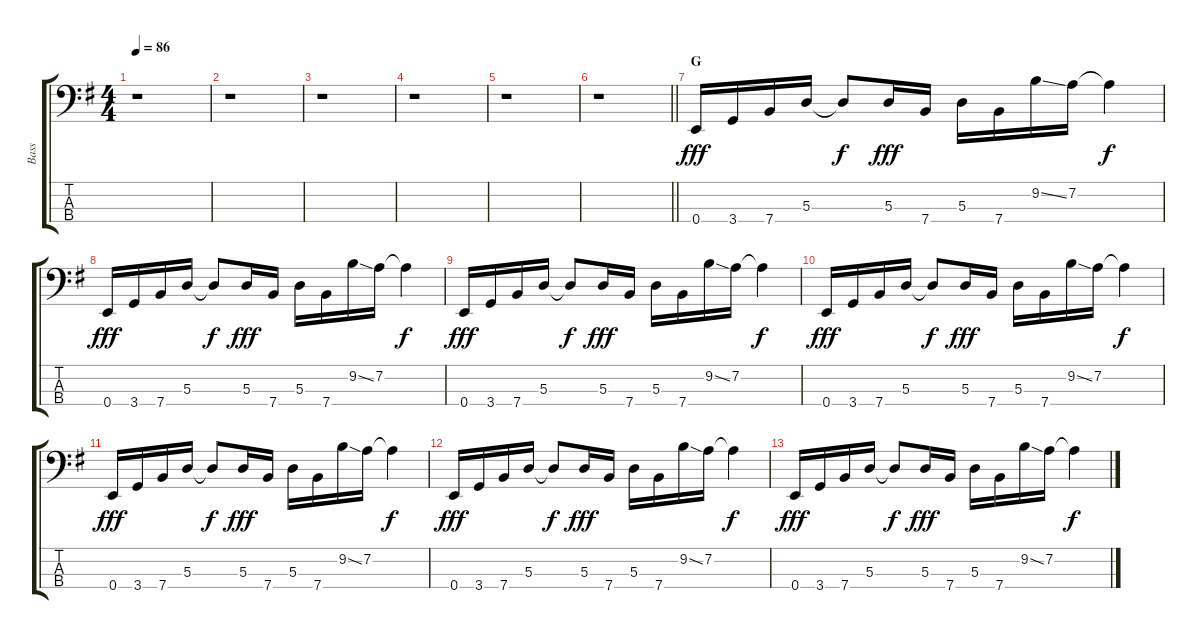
\track ("Bass" "Bass") {instrument overdrivenguitar}
\staff {score tabs}
\tuning (G2 D2 A1 E1) {hide}
\ts (4 4)
\tempo 86
\clef f4
\ks g
r.1{dy f} |
r.1 |
r.1 |
r.1 |
r.1 |
\barLineRight lightlight
r.1 |
\section ("" "G")
0.4.16{dy fff} 3.4.16 7.4.16 5.3.16 5.3{t}.8{dy f} 5.3.16{dy fff} 7.4.16 5.3.16 7.4.16 9.2{ss}.16 7.2.16 7.2{t}.4{dy f} |
0.4.16{dy fff} 3.4.16 7.4.16 5.3.16 5.3{t}.8{dy f} 5.3.16{dy fff} 7.4.16 5.3.16 7.4.16 9.2{ss}.16 7.2.16 7.2{t}.4{dy f} |
0.4.16{dy fff} 3.4.16 7.4.16 5.3.16 5.3{t}.8{dy f} 5.3.16{dy fff} 7.4.16 5.3.16 7.4.16 9.2{ss}.16 7.2.16 7.2{t}.4{dy f} |
0.4.16{dy fff} 3.4.16 7.4.16 5.3.16 5.3{t}.8{dy f} 5.3.16{dy fff} 7.4.16 5.3.16 7.4.16 9.2{ss}.16 7.2.16 7.2{t}.4{dy f} |
0.4.16{dy fff} 3.4.16 7.4.16 5.3.16 5.3{t}.8{dy f} 5.3.16{dy fff} 7.4.16 5.3.16 7.4.16 9.2{ss}.16 7.2.16 7.2{t}.4{dy f} |
0.4.16{dy fff} 3.4.16 7.4.16 5.3.16 5.3{t}.8{dy f} 5.3.16{dy fff} 7.4.16 5.3.16 7.4.16 9.2{ss}.16 7.2.16 7.2{t}.4{dy f} |
0.4.16{dy fff} 3.4.16 7.4.16 5.3.16 5.3{t}.8{dy f} 5.3.16{dy fff} 7.4.16 5.3.16 7.4.16 9.2{ss}.16 7.2.16 7.2{t}.4{dy f}
